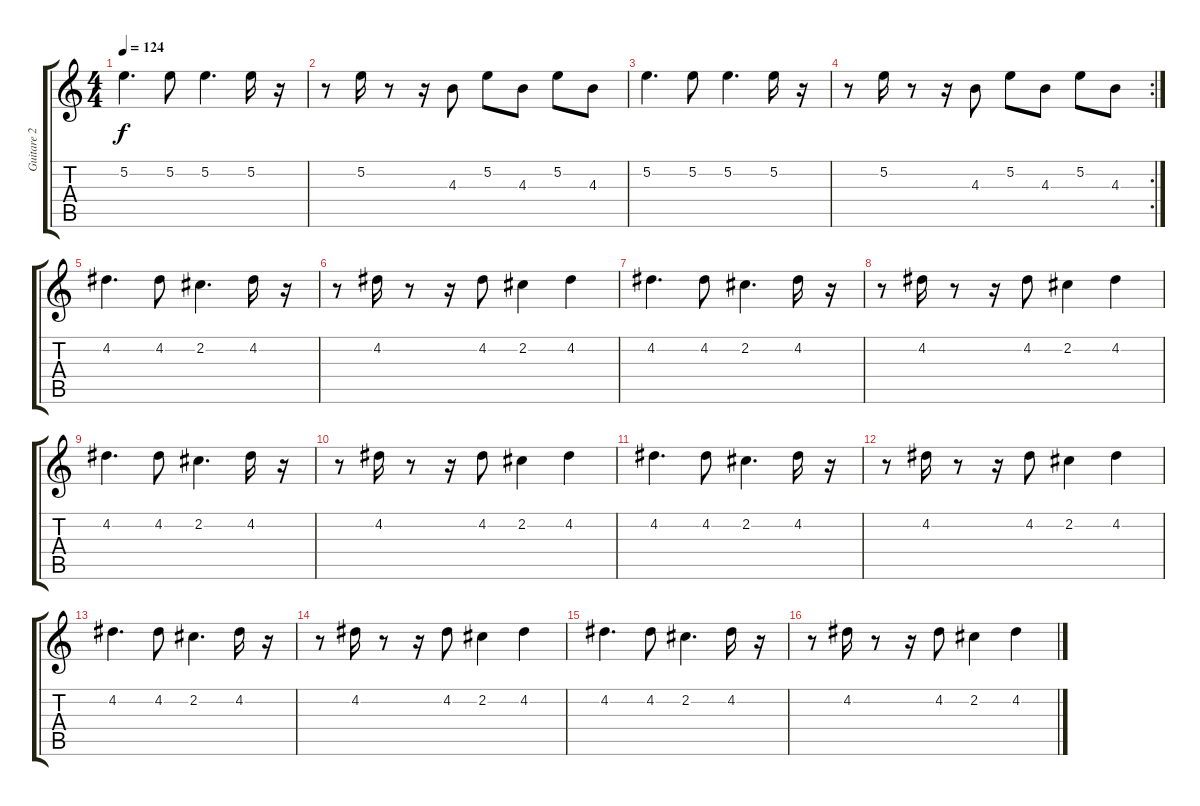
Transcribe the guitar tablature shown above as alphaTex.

\track ("Guitare 2" "Guitare 2") {instrument electricguitarmuted}
\staff {score tabs}
\tuning (E4 B3 G3 D3 A2 E2) {hide}
\ts (4 4)
\tempo 124
\clef g2
\ks c
5.2.4{d dy f} 5.2.8 5.2.4{d} 5.2.16 r.16 |
r.8 5.2.16 r.8 r.16 4.3.8 5.2.8 4.3.8 5.2.8 4.3.8 |
5.2.4{d} 5.2.8 5.2.4{d} 5.2.16 r.16 |
\rc 2
r.8 5.2.16 r.8 r.16 4.3.8 5.2.8 4.3.8 5.2.8 4.3.8 |
4.2.4{d} 4.2.8 2.2.4{d} 4.2.16 r.16 |
r.8 4.2.16 r.8 r.16 4.2.8 2.2.4 4.2.4 |
4.2.4{d} 4.2.8 2.2.4{d} 4.2.16 r.16 |
r.8 4.2.16 r.8 r.16 4.2.8 2.2.4 4.2.4 |
4.2.4{d} 4.2.8 2.2.4{d} 4.2.16 r.16 |
r.8 4.2.16 r.8 r.16 4.2.8 2.2.4 4.2.4 |
4.2.4{d} 4.2.8 2.2.4{d} 4.2.16 r.16 |
r.8 4.2.16 r.8 r.16 4.2.8 2.2.4 4.2.4 |
4.2.4{d} 4.2.8 2.2.4{d} 4.2.16 r.16 |
r.8 4.2.16 r.8 r.16 4.2.8 2.2.4 4.2.4 |
4.2.4{d} 4.2.8 2.2.4{d} 4.2.16 r.16 |
r.8 4.2.16 r.8 r.16 4.2.8 2.2.4 4.2.4
